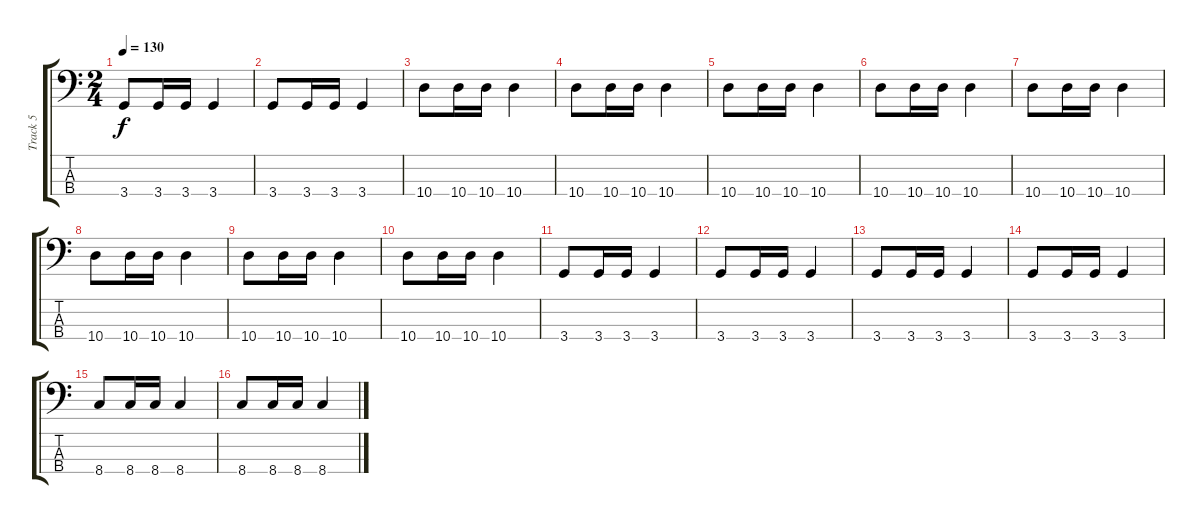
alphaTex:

\track ("Track 5" "Track 5") {instrument electricbassfinger}
\staff {score tabs}
\tuning (G2 D2 A1 E1) {hide}
\ts (2 4)
\tempo 130
\clef f4
\ks c
3.4.8{dy f} 3.4.16 3.4.16 3.4.4 |
3.4.8 3.4.16 3.4.16 3.4.4 |
10.4.8 10.4.16 10.4.16 10.4.4 |
10.4.8 10.4.16 10.4.16 10.4.4 |
10.4.8 10.4.16 10.4.16 10.4.4 |
10.4.8 10.4.16 10.4.16 10.4.4 |
10.4.8 10.4.16 10.4.16 10.4.4 |
10.4.8 10.4.16 10.4.16 10.4.4 |
10.4.8 10.4.16 10.4.16 10.4.4 |
10.4.8 10.4.16 10.4.16 10.4.4 |
3.4.8 3.4.16 3.4.16 3.4.4 |
3.4.8 3.4.16 3.4.16 3.4.4 |
3.4.8 3.4.16 3.4.16 3.4.4 |
3.4.8 3.4.16 3.4.16 3.4.4 |
8.4.8 8.4.16 8.4.16 8.4.4 |
8.4.8 8.4.16 8.4.16 8.4.4
